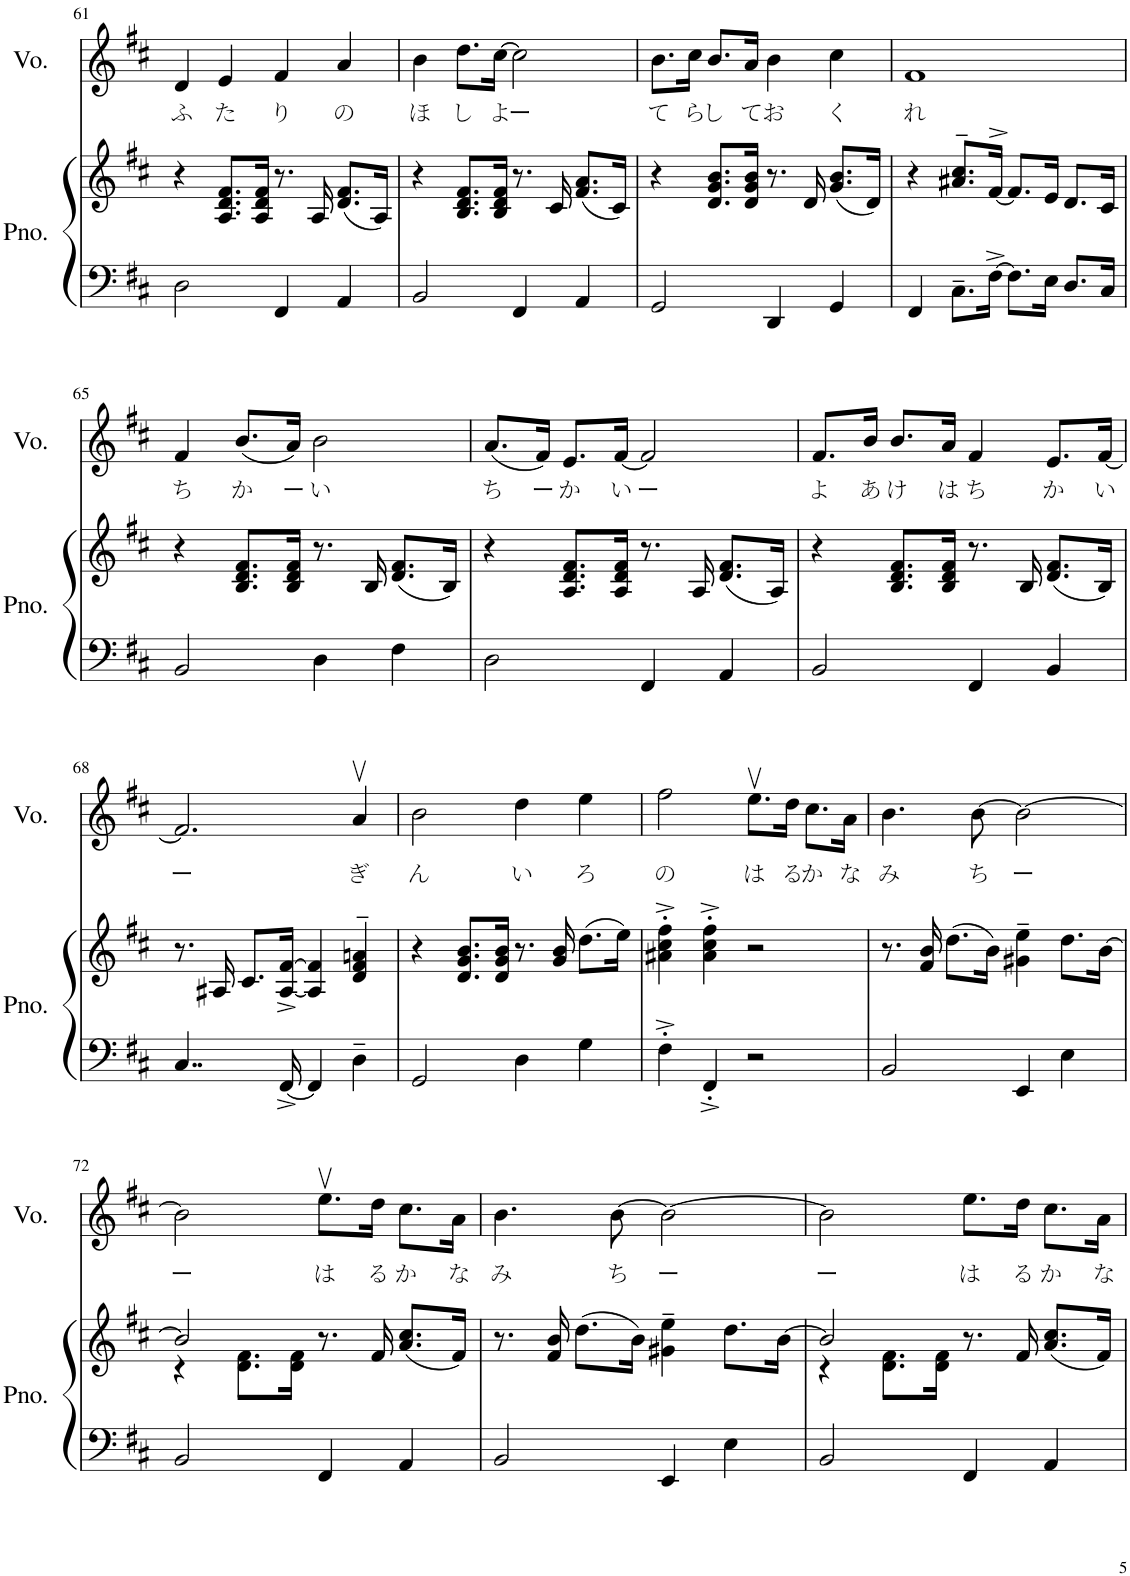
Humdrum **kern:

**kern	**kern	**kern	**text
*part2	*part2	*part1	*part1
*staff3	*staff2	*staff1	*staff1
*I"ピアノ	*	*I"ボーカル	*
!!LO:PB:g=z
*clefF4	*clefG2	*clefG2	*
*k[f#c#]	*k[f#c#]	*k[f#c#]	*
*M4/4	*M4/4	*M4/4	*
*met(c)	*met(c)	*met(c)	*
=61	=61	=61	=61
!	!	!	!LO:LY:b
2D\	4r	4d/	ふ
!	!	!	!LO:LY:b
.	8.A/ 8.d/ 8.f#/L	4e/	た
.	16A/ 16d/ 16f#/Jk	.	.
!	!	!	!LO:LY:b
4FF#/	8.r	4f#/	り
.	16A/	.	.
!	!	!	!LO:LY:b
4AA/	(8.d/ 8.f#/L	4a/	の
.	16A/Jk)	.	.
=62	=62	=62	=62
!	!	!	!LO:LY:b
2BB/	4r	4b\	ほ
!	!	!	!LO:LY:b
.	8.B/ 8.d/ 8.f#/L	8.dd\L	し
!	!	!	!LO:LY:b
.	16B/ 16d/ 16f#/Jk	[16cc#\Jk	よ
!	!	!	!LO:LY:b
4FF#/	8.r	2cc#\]	ー
.	16c#/	.	.
4AA/	(8.f#/ 8.a/L	.	.
.	16c#/Jk)	.	.
=63	=63	=63	=63
!	!	!	!LO:LY:b
2GG/	4r	8.b\L	て
!	!	!	!LO:LY:b
.	.	16cc#\Jk	ら
!	!	!	!LO:LY:b
.	8.d/ 8.g/ 8.b/L	8.b/L	し
!	!	!	!LO:LY:b
.	16d/ 16g/ 16b/Jk	16a/Jk	て
!	!	!	!LO:LY:b
4DD/	8.r	4b\	お
.	16d/	.	.
!	!	!	!LO:LY:b
4GG/	(8.g/ 8.b/L	4cc#\	く
.	16d/Jk)	.	.
=64	=64	=64	=64
!	!	!	!LO:LY:b
4FF#/	4r	1f#	れ
8.C#~\L	8.a#X/~> 8.cc#/~>L	.	.
[16F#^\Jk	[16f#^>/Jk	.	.
8.F#\L]	8.f#/L]	.	.
16E\Jk	16e/Jk	.	.
8.D/L	8.d/L	.	.
16C#/Jk	16c#/Jk	.	.
!!LO:LB:g=z
=65	=65	=65	=65
!	!	!	!LO:LY:b
2BB/	4r	4f#/	ち
!	!	!	!LO:LY:b
.	8.B/ 8.d/ 8.f#/L	(8.b/L	か
!	!	!	!LO:LY:b
.	16B/ 16d/ 16f#/Jk	16a/Jk)	ー
!	!	!	!LO:LY:b
4D\	8.r	2b\	い
.	16B/	.	.
4F#\	(8.d/ 8.f#/L	.	.
.	16B/Jk)	.	.
=66	=66	=66	=66
!	!	!	!LO:LY:b
2D\	4r	(8.a/L	ち
!	!	!	!LO:LY:b
.	.	16f#/Jk)	ー
!	!	!	!LO:LY:b
.	8.A/ 8.d/ 8.f#/L	8.e/L	か
!	!	!	!LO:LY:b
.	16A/ 16d/ 16f#/Jk	[16f#/Jk	い
!	!	!	!LO:LY:b
4FF#/	8.r	2f#/]	ー
.	16A/	.	.
4AA/	(8.d/ 8.f#/L	.	.
.	16A/Jk)	.	.
=67	=67	=67	=67
!	!	!	!LO:LY:b
2BB/	4r	8.f#/L	よ
!	!	!	!LO:LY:b
.	.	16b/Jk	あ
!	!	!	!LO:LY:b
.	8.B/ 8.d/ 8.f#/L	8.b/L	け
!	!	!	!LO:LY:b
.	16B/ 16d/ 16f#/Jk	16a/Jk	は
!	!	!	!LO:LY:b
4FF#/	8.r	4f#/	ち
.	16B/	.	.
!	!	!	!LO:LY:b
4BB/	(8.d/ 8.f#/L	8.e/L	か
!	!	!	!LO:LY:b
.	16B/Jk)	[16f#/Jk	い
!!LO:LB:g=z
=68	=68	=68	=68
!	!	!	!LO:LY:b
4..C#/	8.r	2.f#/]	ー
.	16A#X/	.	.
.	8.c#/L	.	.
[16FF#^/	[16A#/^ [16f#/^Jk	.	.
4FF#/]	4A#/] 4f#/]	.	.
!	!	!	!LO:LY:b
4D~\	4d/~> 4f#/~> 4an/~>	4av/	ぎ
=69	=69	=69	=69
!	!	!	!LO:LY:b
2GG/	4r	2b\	ん
.	8.d/ 8.g/ 8.b/L	.	.
.	16d/ 16g/ 16b/Jk	.	.
!	!	!	!LO:LY:b
4D\	8.r	4dd\	い
.	16g/ 16b/	.	.
!	!	!	!LO:LY:b
4G\	(8.dd\L	4ee\	ろ
.	16ee\Jk)	.	.
=70	=70	=70	=70
!	!	!	!LO:LY:b
4F#'^\	4a#X\'^ 4cc#\'^ 4ff#\'^	2ff#\	の
4FF#'^/	4a#\'^ 4cc#\'^ 4ff#\'^	.	.
!	!	!	!LO:LY:b
2r	2r	8.eev\L	は
!	!	!	!LO:LY:b
.	.	16dd\Jk	る
!	!	!	!LO:LY:b
.	.	8.cc#\L	か
!	!	!	!LO:LY:b
.	.	16a\Jk	な
=71	=71	=71	=71
!	!	!	!LO:LY:b
2BB/	8.r	4.b\	み
.	16f#/ 16b/	.	.
.	(8.dd\L	.	.
!	!	!	!LO:LY:b
.	.	[8b\	ち
.	16b\Jk)	.	.
!	!	!	!LO:LY:b
4EE/	4g#X\~ 4ee\~	2b\_	ー
4E\	8.dd\L	.	.
.	[16b\Jk	.	.
!!LO:LB:g=z
=72	=72	=72	=72
*	*^	*	*
!	!	!	!	!LO:LY:b
2BB/	2b/]	4r	2b\]	ー
.	.	8.d\ 8.f#\L	.	.
.	.	16d\ 16f#\Jk	.	.
!	!	!	!	!LO:LY:b
4FF#/	8.r	2ryy	8.eev\L	は
!	!	!	!	!LO:LY:b
.	16f#/	.	16dd\Jk	る
!	!	!	!	!LO:LY:b
4AA/	(8.a/ 8.cc#/L	.	8.cc#\L	か
!	!	!	!	!LO:LY:b
.	16f#/Jk)	.	16a\Jk	な
*	*v	*v	*	*
=73	=73	=73	=73
!	!	!	!LO:LY:b
2BB/	8.r	4.b\	み
.	16f#/ 16b/	.	.
.	(8.dd\L	.	.
!	!	!	!LO:LY:b
.	.	[8b\	ち
.	16b\Jk)	.	.
!	!	!	!LO:LY:b
4EE/	4g#X\~ 4ee\~	2b\_	ー
4E\	8.dd\L	.	.
.	[16b\Jk	.	.
=74	=74	=74	=74
*	*^	*	*
!	!	!	!	!LO:LY:b
2BB/	2b/]	4r	2b\]	ー
.	.	8.d\ 8.f#\L	.	.
.	.	16d\ 16f#\Jk	.	.
!	!	!	!	!LO:LY:b
4FF#/	8.r	2ryy	8.ee\L	は
!	!	!	!	!LO:LY:b
.	16f#/	.	16dd\Jk	る
!	!	!	!	!LO:LY:b
4AA/	(8.a/ 8.cc#/L	.	8.cc#\L	か
!	!	!	!	!LO:LY:b
.	16f#/Jk)	.	16a\Jk	な
*	*v	*v	*	*
=	=	=	=
*-	*-	*-	*-
